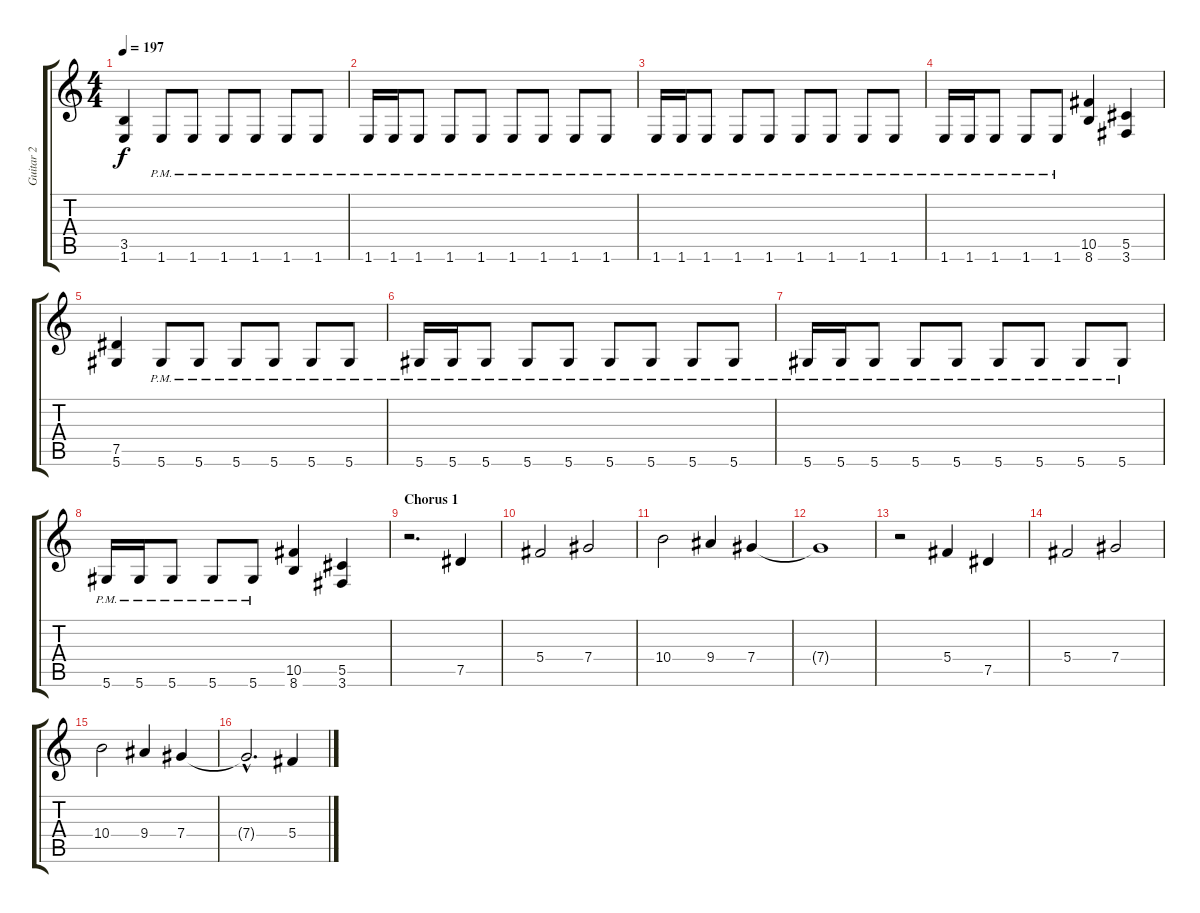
\track ("Guitar 2" "Guitar 2") {instrument overdrivenguitar}
\staff {score tabs}
\tuning (Eb4 Bb3 Gb3 Db3 Ab2 Eb2) {hide}
\ts (4 4)
\tempo 197
\clef g2
\ks c
(3.5 1.6).4{dy f} 1.6{pm}.8 1.6{pm}.8 1.6{pm}.8 1.6{pm}.8 1.6{pm}.8 1.6{pm}.8 |
1.6{pm}.16 1.6{pm}.16 1.6{pm}.8 1.6{pm}.8 1.6{pm}.8 1.6{pm}.8 1.6{pm}.8 1.6{pm}.8 1.6{pm}.8 |
1.6{pm}.16 1.6{pm}.16 1.6{pm}.8 1.6{pm}.8 1.6{pm}.8 1.6{pm}.8 1.6{pm}.8 1.6{pm}.8 1.6{pm}.8 |
1.6{pm}.16 1.6{pm}.16 1.6{pm}.8 1.6{pm}.8 1.6{pm}.8 (10.5 8.6).4 (5.5 3.6).4 |
(7.5 5.6).4 5.6{pm}.8 5.6{pm}.8 5.6{pm}.8 5.6{pm}.8 5.6{pm}.8 5.6{pm}.8 |
5.6{pm}.16 5.6{pm}.16 5.6{pm}.8 5.6{pm}.8 5.6{pm}.8 5.6{pm}.8 5.6{pm}.8 5.6{pm}.8 5.6{pm}.8 |
5.6{pm}.16 5.6{pm}.16 5.6{pm}.8 5.6{pm}.8 5.6{pm}.8 5.6{pm}.8 5.6{pm}.8 5.6{pm}.8 5.6{pm}.8 |
5.6{pm}.16 5.6{pm}.16 5.6{pm}.8 5.6{pm}.8 5.6{pm}.8 (10.5 8.6).4 (5.5 3.6).4 |
\section ("" "Chorus 1")
r.2{d volume 13} 7.5.4 |
5.4.2 7.4.2 |
10.4.2 9.4.4 7.4.4 |
7.4{t}.1 |
r.2 5.4.4 7.5.4 |
5.4.2 7.4.2 |
10.4.2 9.4.4 7.4.4 |
7.4{hac t}.2{d} 5.4.4
